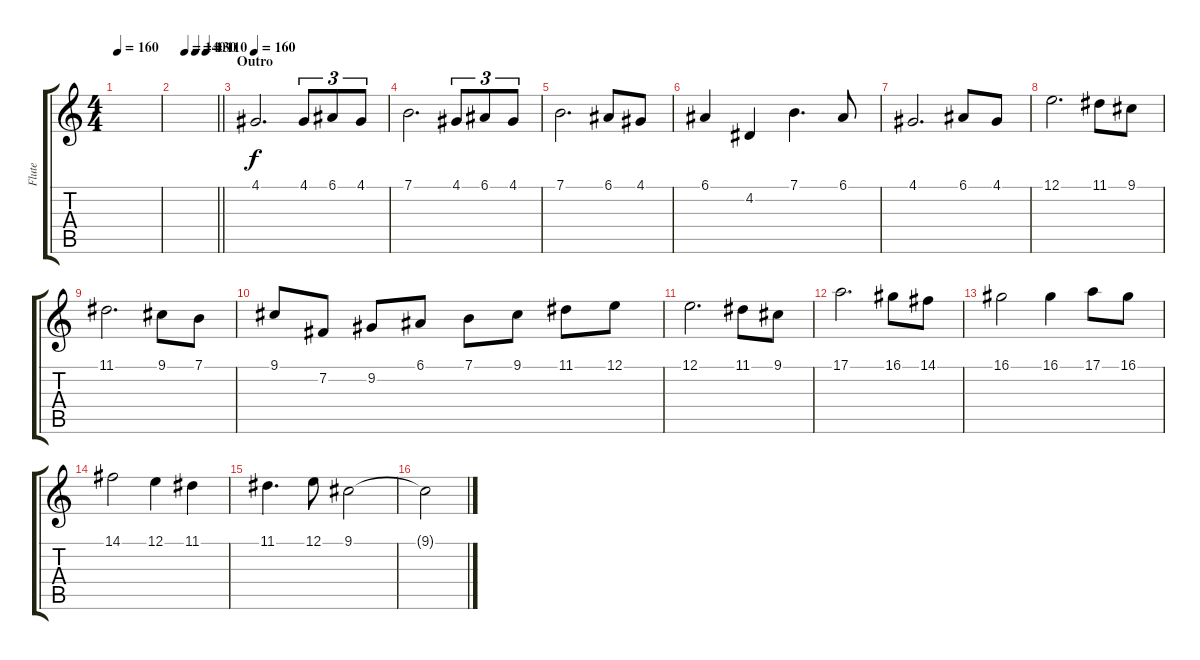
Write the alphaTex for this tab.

\track ("Flute" "Flute") {instrument flute}
\staff {score tabs}
\tuning (E4 B3 G3 D3 A2 E2) {hide}
\ts (4 4)
\tempo 160
\clef g2
\ks c
|
\tempo (140 0.25)
\tempo (130 0.5)
\tempo (110 0.75)
\barLineRight lightlight
|
\section ("" "Outro")
\tempo 160
4.1.2{d volume 12 instrument choiraahs} 4.1.8{tu (3 2)} 6.1.8{tu (3 2)} 4.1.8{tu (3 2)} |
7.1.2{d} 4.1.8{tu (3 2)} 6.1.8{tu (3 2)} 4.1.8{tu (3 2)} |
7.1.2{d} 6.1.8 4.1.8 |
6.1.4 4.2.4 7.1.4{d} 6.1.8 |
4.1.2{d} 6.1.8 4.1.8 |
12.1.2{d} 11.1.8 9.1.8 |
11.1.2{d} 9.1.8 7.1.8 |
9.1.8 7.2.8 9.2.8 6.1.8 7.1.8 9.1.8 11.1.8 12.1.8 |
12.1.2{d} 11.1.8 9.1.8 |
17.1.2{d} 16.1.8 14.1.8 |
16.1.2 16.1.4 17.1.8 16.1.8 |
14.1.2 12.1.4 11.1.4 |
11.1.4{d} 12.1.8 9.1.2 |
9.1{t}.2
